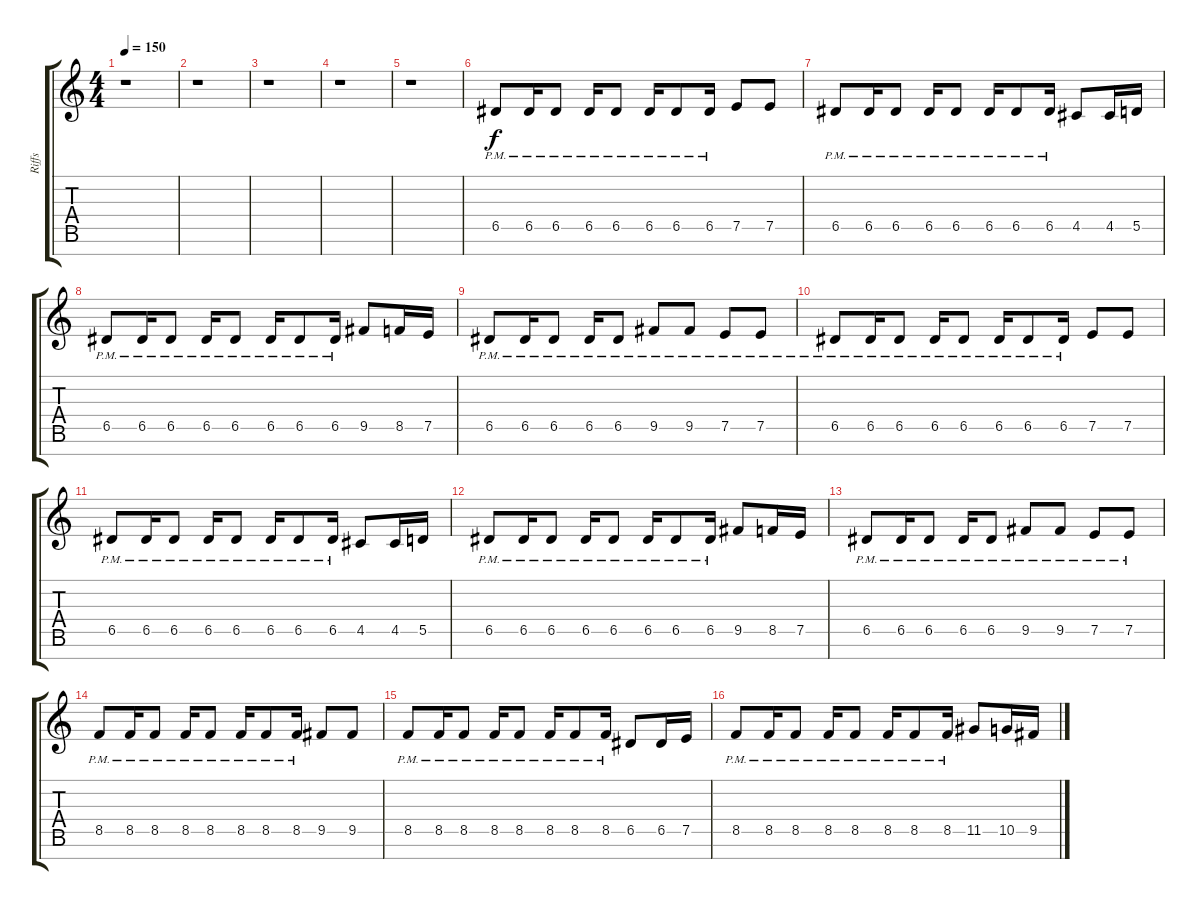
\track ("Riffs" "Riffs") {instrument distortionguitar}
\staff {score tabs}
\tuning (E4 B3 G3 D3 A2 E2 B1) {hide}
\ts (4 4)
\tempo 150
\clef g2
\ks c
r.1{dy f} |
r.1 |
r.1 |
r.1 |
r.1 |
6.5{pm}.8 6.5{pm}.16 6.5{pm}.8 6.5{pm}.16 6.5{pm}.8 6.5{pm}.16 6.5{pm}.8 6.5{pm}.16 7.5.8 7.5.8 |
6.5{pm}.8 6.5{pm}.16 6.5{pm}.8 6.5{pm}.16 6.5{pm}.8 6.5{pm}.16 6.5{pm}.8 6.5{pm}.16 4.5.8 4.5.16 5.5.16 |
6.5{pm}.8 6.5{pm}.16 6.5{pm}.8 6.5{pm}.16 6.5{pm}.8 6.5{pm}.16 6.5{pm}.8 6.5{pm}.16 9.5.8 8.5.16 7.5.16 |
6.5{pm}.8 6.5{pm}.16 6.5{pm}.8 6.5{pm}.16 6.5{pm}.8 9.5{pm}.8 9.5{pm}.8 7.5{pm}.8 7.5{pm}.8 |
6.5{pm}.8 6.5{pm}.16 6.5{pm}.8 6.5{pm}.16 6.5{pm}.8 6.5{pm}.16 6.5{pm}.8 6.5{pm}.16 7.5.8 7.5.8 |
6.5{pm}.8 6.5{pm}.16 6.5{pm}.8 6.5{pm}.16 6.5{pm}.8 6.5{pm}.16 6.5{pm}.8 6.5{pm}.16 4.5.8 4.5.16 5.5.16 |
6.5{pm}.8 6.5{pm}.16 6.5{pm}.8 6.5{pm}.16 6.5{pm}.8 6.5{pm}.16 6.5{pm}.8 6.5{pm}.16 9.5.8 8.5.16 7.5.16 |
6.5{pm}.8 6.5{pm}.16 6.5{pm}.8 6.5{pm}.16 6.5{pm}.8 9.5{pm}.8 9.5{pm}.8 7.5{pm}.8 7.5{pm}.8 |
8.5{pm}.8 8.5{pm}.16 8.5{pm}.8 8.5{pm}.16 8.5{pm}.8 8.5{pm}.16 8.5{pm}.8 8.5{pm}.16 9.5.8 9.5.8 |
8.5{pm}.8 8.5{pm}.16 8.5{pm}.8 8.5{pm}.16 8.5{pm}.8 8.5{pm}.16 8.5{pm}.8 8.5{pm}.16 6.5.8 6.5.16 7.5.16 |
8.5{pm}.8 8.5{pm}.16 8.5{pm}.8 8.5{pm}.16 8.5{pm}.8 8.5{pm}.16 8.5{pm}.8 8.5{pm}.16 11.5.8 10.5.16 9.5.16
